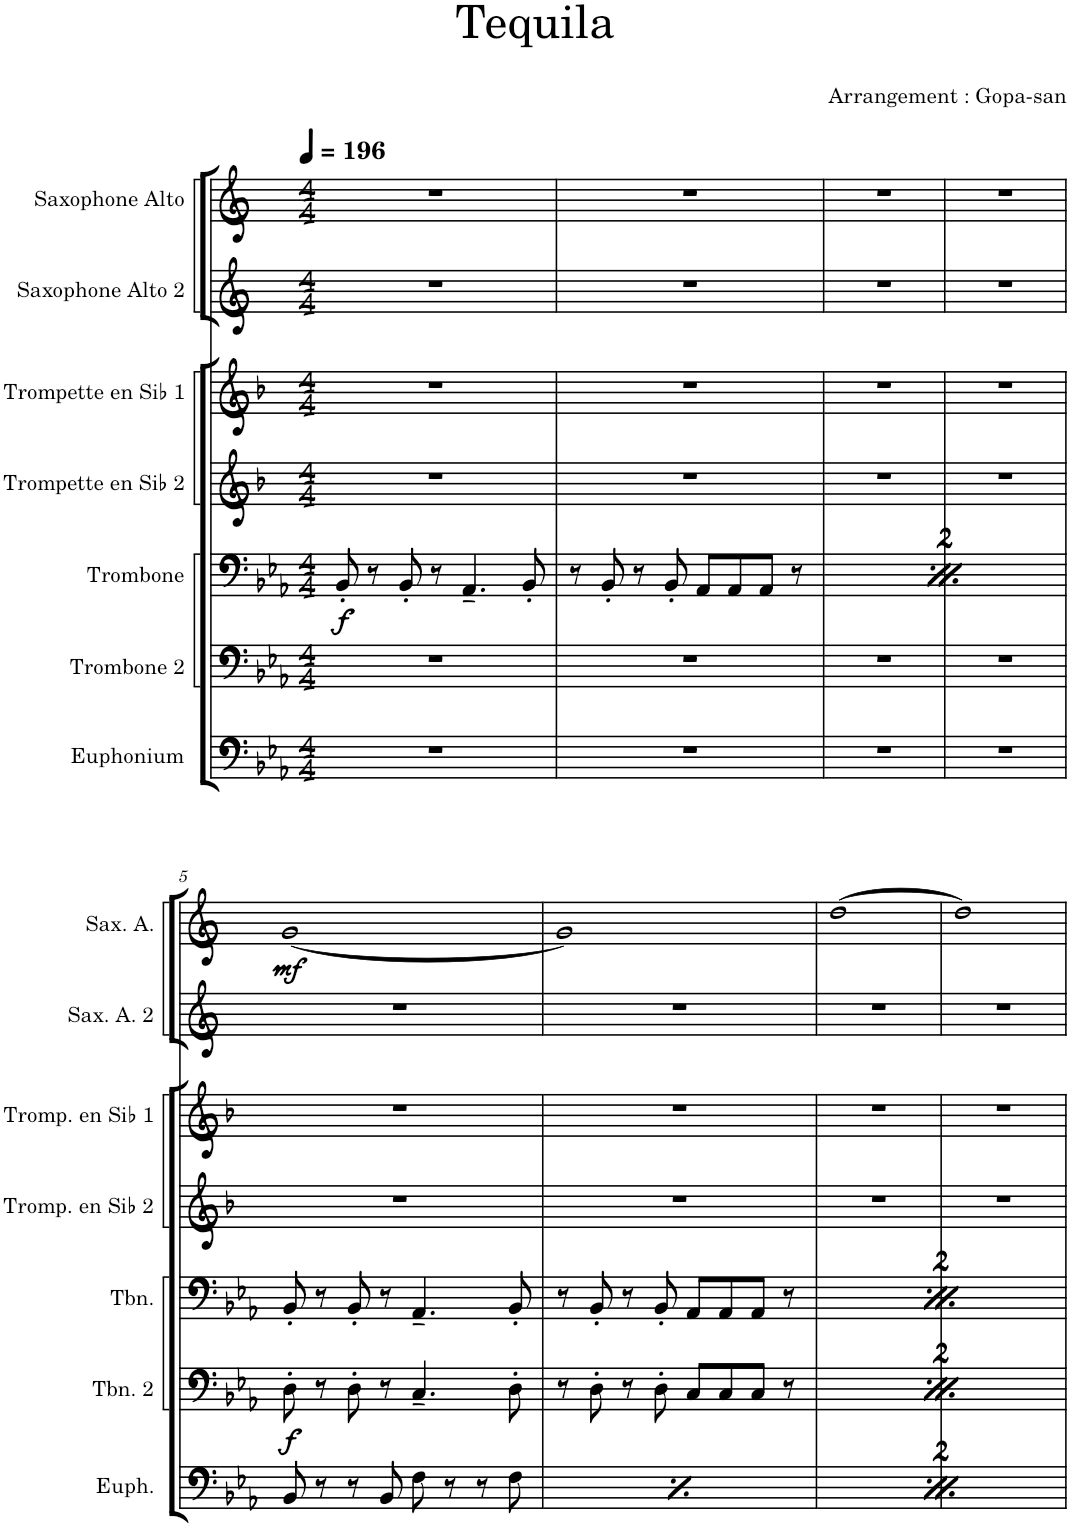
**kern	**kern	**dynam	**kern	**dynam	**kern	**kern	**kern	**kern	**dynam
*part7	*part6	*part6	*part5	*part5	*part4	*part3	*part2	*part1	*part1
*staff7	*staff6	*staff6	*staff5	*staff5	*staff4	*staff3	*staff2	*staff1	*staff1
*I"Euphonium	*I"Trombone 2	*	*I"Trombone	*	*I"Trompette en Sib 2	*I"Trompette en Sib 1	*I"Saxophone Alto 2	*I"Saxophone Alto	*
*I'Euph.	*I'Tbn. 2	*	*I'Tbn.	*	*I'Tromp. en Sib 2	*I'Tromp. en Sib 1	*I'Sax. A. 2	*I'Sax. A.	*
*clefF4	*clefF4	*	*clefF4	*	*clefG2	*clefG2	*clefG2	*clefG2	*
*	*	*	*	*	*Trd1c2	*Trd1c2	*Trd5c9	*Trd5c9	*
*k[b-e-a-]	*k[b-e-a-]	*	*k[b-e-a-]	*	*k[b-]	*k[b-]	*k[]	*k[]	*
*M4/4	*M4/4	*	*M4/4	*	*M4/4	*M4/4	*M4/4	*M4/4	*
*MM196	*MM196	*	*MM196	*	*MM196	*MM196	*MM196	*MM196	*
=1	=1	=1	=1	=1	=1	=1	=1	=1	=1
!	!	!	!	!LO:DY:b	!	!	!	!	!
1r	1r	.	8BB-'/	f	1r	1r	1r	1r	.
.	.	.	8r	.	.	.	.	.	.
.	.	.	8BB-'/	.	.	.	.	.	.
.	.	.	8r	.	.	.	.	.	.
.	.	.	4.AA-~/	.	.	.	.	.	.
.	.	.	8BB-'/	.	.	.	.	.	.
=2	=2	=2	=2	=2	=2	=2	=2	=2	=2
1r	1r	.	8r	.	1r	1r	1r	1r	.
.	.	.	8BB-'/	.	.	.	.	.	.
.	.	.	8r	.	.	.	.	.	.
.	.	.	8BB-'/	.	.	.	.	.	.
.	.	.	8AA-/L	.	.	.	.	.	.
.	.	.	8AA-/	.	.	.	.	.	.
.	.	.	8AA-/J	.	.	.	.	.	.
.	.	.	8r	.	.	.	.	.	.
=3	=3	=3	=3	=3	=3	=3	=3	=3	=3
!	!	!	!	!LO:DY:b	!	!	!	!	!
1r	1r	.	8BB-'/	f	1r	1r	1r	1r	.
.	.	.	8r	.	.	.	.	.	.
.	.	.	8BB-'/	.	.	.	.	.	.
.	.	.	8r	.	.	.	.	.	.
.	.	.	4.AA-~/	.	.	.	.	.	.
.	.	.	8BB-'/	.	.	.	.	.	.
=4	=4	=4	=4	=4	=4	=4	=4	=4	=4
1r	1r	.	8r	.	1r	1r	1r	1r	.
.	.	.	8BB-'/	.	.	.	.	.	.
.	.	.	8r	.	.	.	.	.	.
.	.	.	8BB-'/	.	.	.	.	.	.
.	.	.	8AA-/L	.	.	.	.	.	.
.	.	.	8AA-/	.	.	.	.	.	.
.	.	.	8AA-/J	.	.	.	.	.	.
.	.	.	8r	.	.	.	.	.	.
!!LO:LB:g=z
=5	=5	=5	=5	=5	=5	=5	=5	=5	=5
*k[b-e-a-]	*k[b-e-a-]	*	*k[b-e-a-]	*	*k[b-]	*k[b-]	*k[]	*k[]	*
!	!	!LO:DY:b	!	!	!	!	!	!	!LO:DY:b
8BB-/	8D'\	f	8BB-'/	.	1r	1r	1r	[1g	mf
8r	8r	.	8r	.	.	.	.	.	.
8r	8D'\	.	8BB-'/	.	.	.	.	.	.
8BB-/	8r	.	8r	.	.	.	.	.	.
8F\	4.C~/	.	4.AA-~/	.	.	.	.	.	.
8r	.	.	.	.	.	.	.	.	.
8r	.	.	.	.	.	.	.	.	.
8F\	8D'\	.	8BB-'/	.	.	.	.	.	.
=6	=6	=6	=6	=6	=6	=6	=6	=6	=6
8BB-/	8r	.	8r	.	1r	1r	1r	1g]	.
8r	8D'\	.	8BB-'/	.	.	.	.	.	.
8r	8r	.	8r	.	.	.	.	.	.
8BB-/	8D'\	.	8BB-'/	.	.	.	.	.	.
8F\	8C/L	.	8AA-/L	.	.	.	.	.	.
8r	8C/	.	8AA-/	.	.	.	.	.	.
8r	8C/J	.	8AA-/J	.	.	.	.	.	.
8F\	8r	.	8r	.	.	.	.	.	.
=7	=7	=7	=7	=7	=7	=7	=7	=7	=7
!	!	!LO:DY:b	!	!	!	!	!	!	!
8BB-/	8D'\	f	8BB-'/	.	1r	1r	1r	[1dd	.
8r	8r	.	8r	.	.	.	.	.	.
8r	8D'\	.	8BB-'/	.	.	.	.	.	.
8BB-/	8r	.	8r	.	.	.	.	.	.
8F\	4.C~/	.	4.AA-~/	.	.	.	.	.	.
8r	.	.	.	.	.	.	.	.	.
8r	.	.	.	.	.	.	.	.	.
8F\	8D'\	.	8BB-'/	.	.	.	.	.	.
=8	=8	=8	=8	=8	=8	=8	=8	=8	=8
8BB-/	8r	.	8r	.	1r	1r	1r	1dd]	.
8r	8D'\	.	8BB-'/	.	.	.	.	.	.
8r	8r	.	8r	.	.	.	.	.	.
8BB-/	8D'\	.	8BB-'/	.	.	.	.	.	.
8F\	8C/L	.	8AA-/L	.	.	.	.	.	.
8r	8C/	.	8AA-/	.	.	.	.	.	.
8r	8C/J	.	8AA-/J	.	.	.	.	.	.
8F\	8r	.	8r	.	.	.	.	.	.
=	=	=	=	=	=	=	=	=	=
*-	*-	*-	*-	*-	*-	*-	*-	*-	*-
